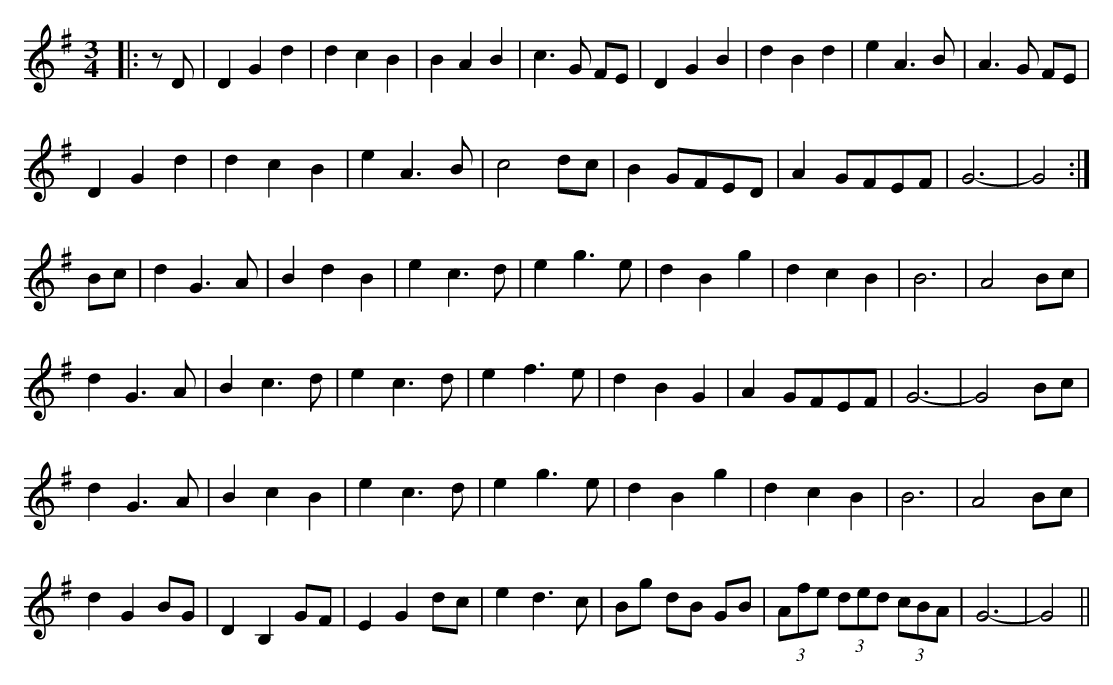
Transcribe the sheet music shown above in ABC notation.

X:1
M:3/4
K:G
|:zD|D2G2d2|d2c2B2|B2A2B2|c3G FE|D2G2B2|d2B2d2|e2A3 B|A3G FE|
D2G2d2|d2c2B2|e2A3B|c4dc|B2GFED|A2GFEF|G6-|G4:|
Bc|d2G3A|B2d2B2|e2c3d|e2g3e|d2B2g2|d2c2B2|B6|A4Bc|
d2G3A|B2c3d|e2c3d|e2f3e|d2B2G2|A2GFEF|G6-|G4Bc|
d2G3A|B2c2B2|e2c3d|e2g3e|d2B2g2|d2c2B2|B6|A4Bc|
d2G2BG|D2B,2GF|E2G2dc|e2d3c|Bg dB GB|(3Afe (3ded (3cBA|G6-|G4||
